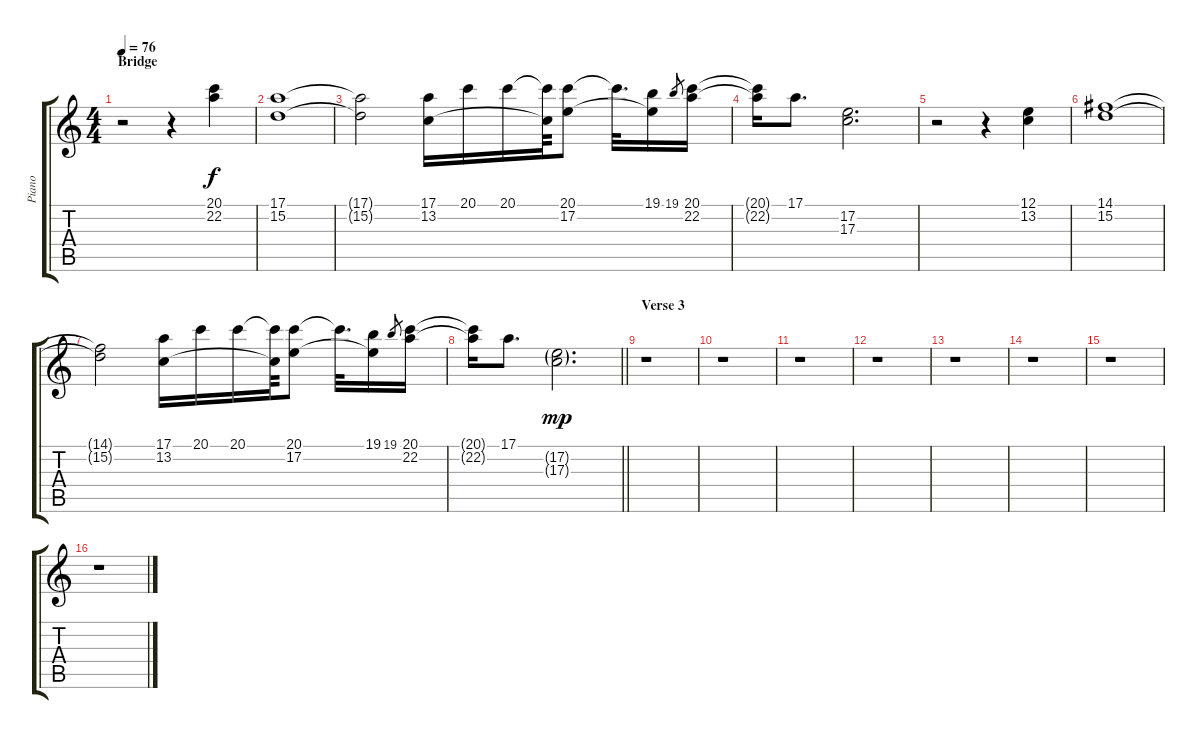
\track ("Piano" "Piano") {instrument electricgrandpiano}
\staff {score tabs}
\tuning (E4 B3 G3 D3 A2 E2) {hide}
\ts (4 4)
\section ("" "Bridge")
\tempo 76
\clef g2
\ks aminor
r.2{dy mp} r.4 (20.1 22.2).4{dy f} |
(17.1 15.2).1 |
(17.1{t} 15.2{t}).2 (17.1 13.2).16 20.1.16 20.1.16 (20.1{t} 13.2{t}).64 (20.1 17.2).8 20.1{t}.32{d} (19.1 17.2{t}).16 19.1.8{gr} (20.1 22.2).16 |
(20.1{t} 22.2{t}).16 17.1.8{d} (17.2 17.3).2{d} |
r.2 r.4 (12.1 13.2).4 |
(14.1 15.2).1 |
(14.1{t} 15.2{t}).2 (17.1 13.2).16 20.1.16 20.1.16 (20.1{t} 13.2{t}).64 (20.1 17.2).8 20.1{t}.32{d} (19.1 17.2{t}).16 19.1.8{gr} (20.1 22.2).16 |
\barLineRight lightlight
(20.1{t} 22.2{t}).16 17.1.8{d} (17.2{g} 17.3{g}).2{d dy mp} |
\section ("" "Verse 3")
r.1 |
r.1 |
r.1 |
r.1 |
r.1 |
r.1 |
r.1 |
r.1
